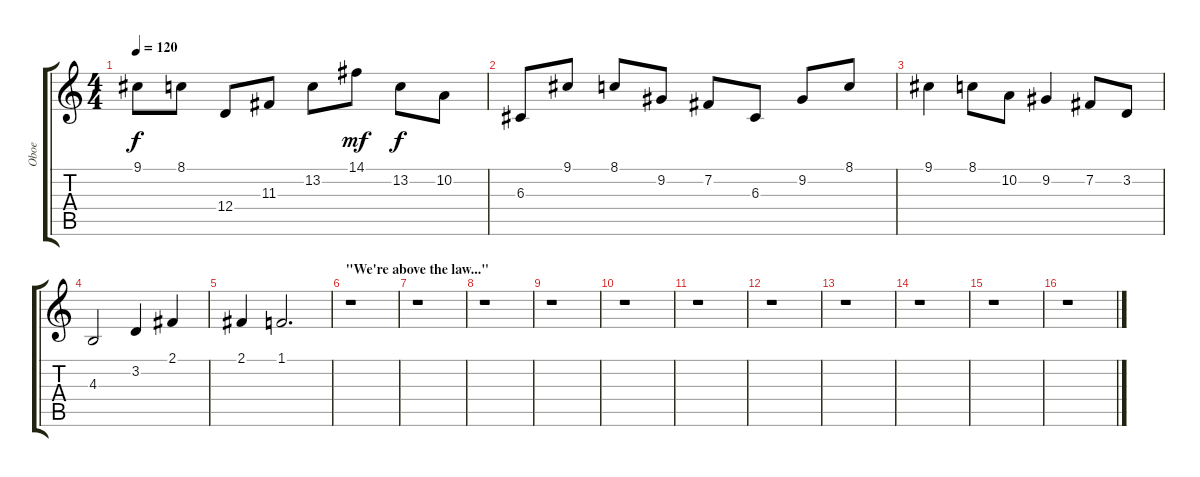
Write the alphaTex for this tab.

\track ("Oboe" "Oboe") {instrument oboe}
\staff {score tabs}
\tuning (E4 B3 G3 D3 A2 E2) {hide}
\ts (4 4)
\tempo 120
\clef g2
\ks c
9.1.8{dy f} 8.1.8 12.4.8 11.3.8 13.2.8 14.1.8{dy mf} 13.2.8{dy f} 10.2.8 |
6.3.8 9.1.8 8.1.8 9.2.8 7.2.8 6.3.8 9.2.8 8.1.8 |
9.1.4 8.1.8 10.2.8 9.2.4 7.2.8 3.2.8 |
4.3.2 3.2.4 2.1.4 |
2.1.4 1.1.2{d} |
\section ("" "\"We're above the law...\"")
r.1 |
r.1 |
r.1 |
r.1 |
r.1 |
r.1 |
r.1 |
r.1 |
r.1 |
r.1 |
r.1
